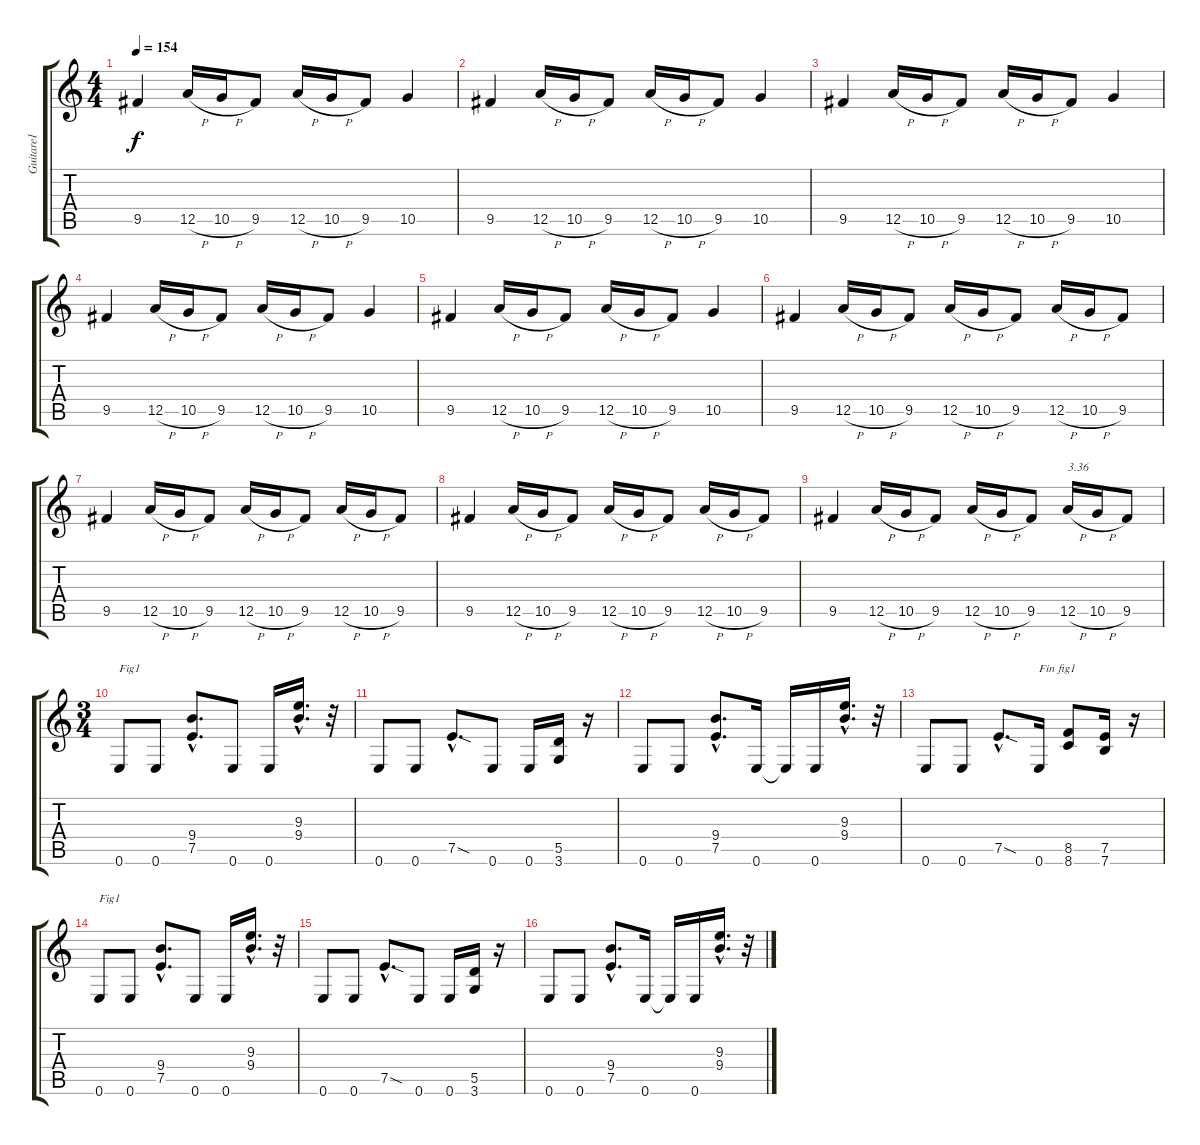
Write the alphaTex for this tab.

\track ("Guitare1" "Guitare1") {instrument overdrivenguitar}
\staff {score tabs}
\tuning (E4 B3 G3 D3 A2 E2) {hide}
\ts (4 4)
\tempo 154
\clef g2
\ks c
9.5.4{dy f} 12.5{h}.16 10.5{h}.16 9.5.8 12.5{h}.16 10.5{h}.16 9.5.8 10.5.4 |
9.5.4 12.5{h}.16 10.5{h}.16 9.5.8 12.5{h}.16 10.5{h}.16 9.5.8 10.5.4 |
9.5.4 12.5{h}.16 10.5{h}.16 9.5.8 12.5{h}.16 10.5{h}.16 9.5.8 10.5.4 |
9.5.4 12.5{h}.16 10.5{h}.16 9.5.8 12.5{h}.16 10.5{h}.16 9.5.8 10.5.4 |
9.5.4 12.5{h}.16 10.5{h}.16 9.5.8 12.5{h}.16 10.5{h}.16 9.5.8 10.5.4 |
9.5.4 12.5{h}.16 10.5{h}.16 9.5.8 12.5{h}.16 10.5{h}.16 9.5.8 12.5{h}.16 10.5{h}.16 9.5.8 |
9.5.4 12.5{h}.16 10.5{h}.16 9.5.8 12.5{h}.16 10.5{h}.16 9.5.8 12.5{h}.16 10.5{h}.16 9.5.8 |
9.5.4 12.5{h}.16 10.5{h}.16 9.5.8 12.5{h}.16 10.5{h}.16 9.5.8 12.5{h}.16 10.5{h}.16 9.5.8 |
9.5.4 12.5{h}.16 10.5{h}.16 9.5.8 12.5{h}.16 10.5{h}.16 9.5.8 12.5{h}.16{txt "3.36"} 10.5{h}.16 9.5.8 |
\ts (3 4)
0.6.8{txt "Fig1"} 0.6.8 (9.4{hac} 7.5{hac}).8{d} 0.6.8 0.6.16 (9.3{hac} 9.4{hac}).16{d} r.32 |
0.6.8 0.6.8 7.5{sod hac}.8{d} 0.6.8 0.6.16 (5.5 3.6).16 r.16 |
0.6.8 0.6.8 (9.4{hac} 7.5{hac}).8{d} 0.6.16 0.6{t}.16 0.6.16 (9.3{hac} 9.4{hac}).16{d} r.32 |
0.6.8 0.6.8 7.5{sod hac}.8{d} 0.6.16{txt "Fin fig1"} (8.5 8.6).8 (7.5 7.6).16 r.16 |
0.6.8{txt "Fig1"} 0.6.8 (9.4{hac} 7.5{hac}).8{d} 0.6.8 0.6.16 (9.3{hac} 9.4{hac}).16{d} r.32 |
0.6.8 0.6.8 7.5{sod hac}.8{d} 0.6.8 0.6.16 (5.5 3.6).16 r.16 |
0.6.8 0.6.8 (9.4{hac} 7.5{hac}).8{d} 0.6.16 0.6{t}.16 0.6.16 (9.3{hac} 9.4{hac}).16{d} r.32
